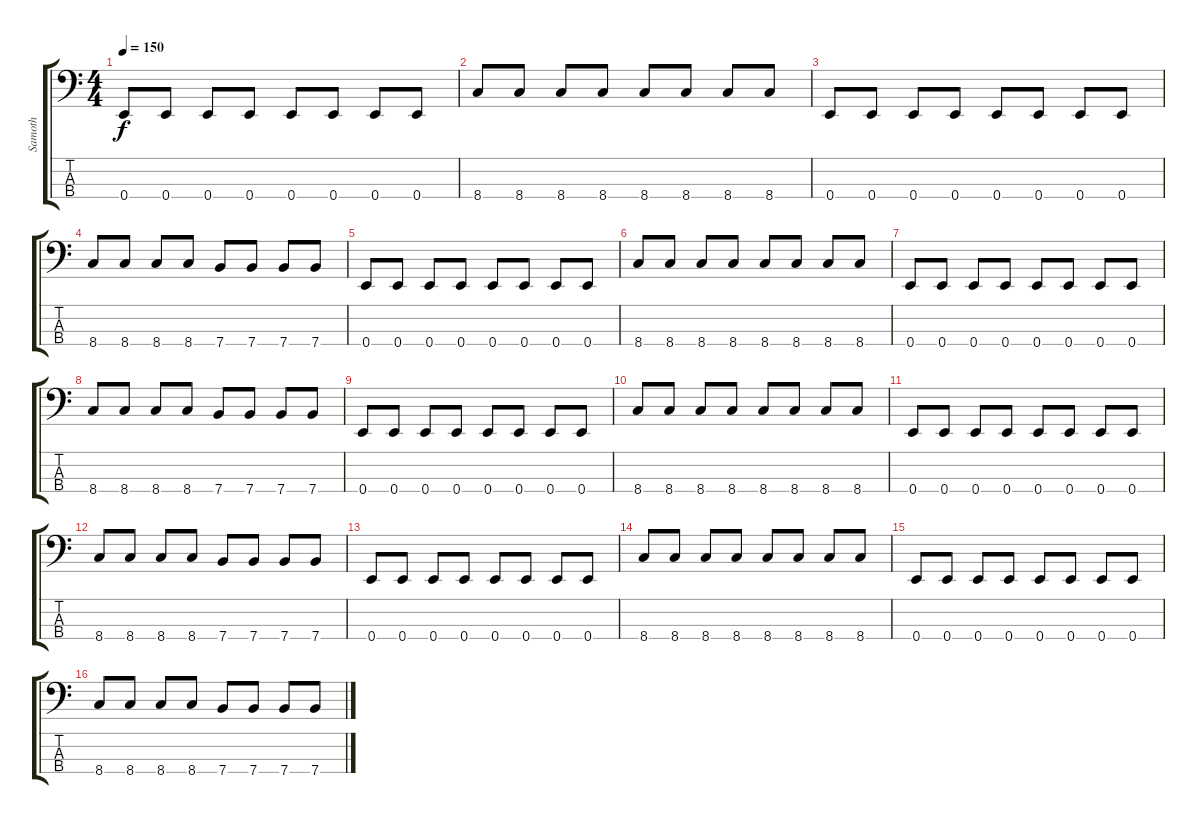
\track ("Samoth" "Samoth") {instrument electricbassfinger}
\staff {score tabs}
\tuning (G2 D2 A1 E1) {hide}
\ts (4 4)
\tempo 150
\clef f4
\ks c
0.4.8{dy f} 0.4.8 0.4.8 0.4.8 0.4.8 0.4.8 0.4.8 0.4.8 |
8.4.8 8.4.8 8.4.8 8.4.8 8.4.8 8.4.8 8.4.8 8.4.8 |
0.4.8 0.4.8 0.4.8 0.4.8 0.4.8 0.4.8 0.4.8 0.4.8 |
8.4.8 8.4.8 8.4.8 8.4.8 7.4.8 7.4.8 7.4.8 7.4.8 |
0.4.8 0.4.8 0.4.8 0.4.8 0.4.8 0.4.8 0.4.8 0.4.8 |
8.4.8 8.4.8 8.4.8 8.4.8 8.4.8 8.4.8 8.4.8 8.4.8 |
0.4.8 0.4.8 0.4.8 0.4.8 0.4.8 0.4.8 0.4.8 0.4.8 |
8.4.8 8.4.8 8.4.8 8.4.8 7.4.8 7.4.8 7.4.8 7.4.8 |
0.4.8 0.4.8 0.4.8 0.4.8 0.4.8 0.4.8 0.4.8 0.4.8 |
8.4.8 8.4.8 8.4.8 8.4.8 8.4.8 8.4.8 8.4.8 8.4.8 |
0.4.8 0.4.8 0.4.8 0.4.8 0.4.8 0.4.8 0.4.8 0.4.8 |
8.4.8 8.4.8 8.4.8 8.4.8 7.4.8 7.4.8 7.4.8 7.4.8 |
0.4.8 0.4.8 0.4.8 0.4.8 0.4.8 0.4.8 0.4.8 0.4.8 |
8.4.8 8.4.8 8.4.8 8.4.8 8.4.8 8.4.8 8.4.8 8.4.8 |
0.4.8 0.4.8 0.4.8 0.4.8 0.4.8 0.4.8 0.4.8 0.4.8 |
8.4.8 8.4.8 8.4.8 8.4.8 7.4.8 7.4.8 7.4.8 7.4.8
